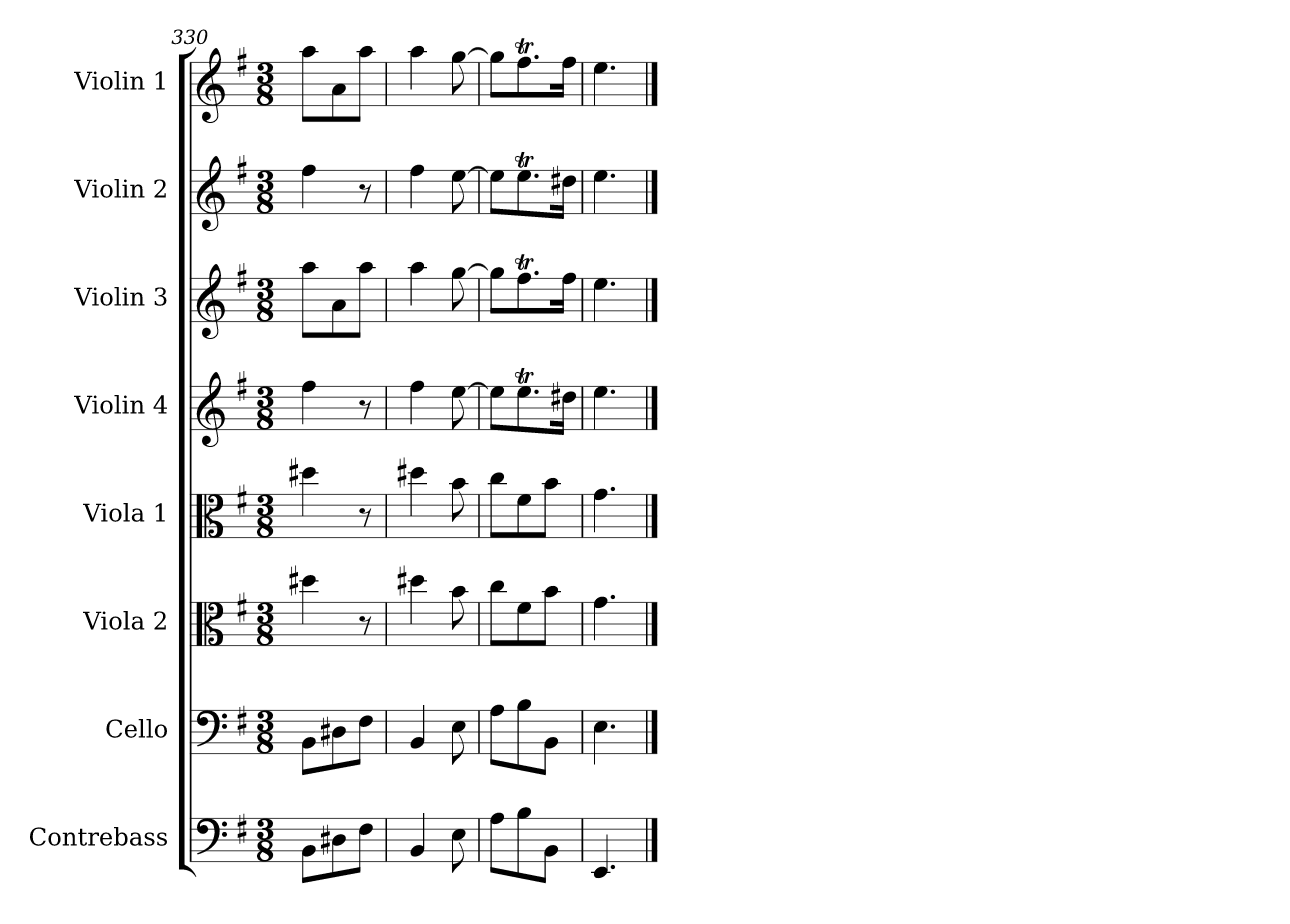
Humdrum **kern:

**kern	**kern	**kern	**kern	**kern	**kern	**kern	**kern
*part8	*part7	*part6	*part5	*part4	*part3	*part2	*part1
*staff8	*staff7	*staff6	*staff5	*staff4	*staff3	*staff2	*staff1
*I"Contrebass	*I"Cello	*I"Viola 2	*I"Viola 1	*I"Violin 4	*I"Violin 3	*I"Violin 2	*I"Violin 1
*I'Cb.	*	*I'Vla. 2	*I'Vla. 1	*I'Vln. 4	*I'Vln. 3	*I'Vln. 2	*I'Vln. 1
*clefF4	*clefF4	*clefC3	*clefC3	*clefG2	*clefG2	*clefG2	*clefG2
*ITrd7c12	*	*	*	*	*	*	*
*k[f#]	*k[f#]	*k[f#]	*k[f#]	*k[f#]	*k[f#]	*k[f#]	*k[f#]
*M3/8	*M3/8	*M3/8	*M3/8	*M3/8	*M3/8	*M3/8	*M3/8
=330	=330	=330	=330	=330	=330	=330	=330
8BBB\L	8BB\L	4dd#X\	4dd#X\	4ff#\	8aa\L	4ff#\	8aa\L
8DD#X\	8D#X\	.	.	.	8a\	.	8a\
8FF#\J	8F#\J	8r	8r	8r	8aa\J	8r	8aa\J
=331	=331	=331	=331	=331	=331	=331	=331
4BBB/	4BB/	4dd#X\	4dd#X\	4ff#\	4aa\	4ff#\	4aa\
8EE\	8E\	8b\	8b\	[8ee\	[8gg\	[8ee\	[8gg\
!!LO:PB:g=z
=332	=332	=332	=332	=332	=332	=332	=332
8AA\L	8A\L	8cc\L	8cc\L	8ee\L]	8gg\L]	8ee\L]	8gg\L]
8BB\	8B\	8f#\	8f#\	8.eeT\	8.ff#t\	8.eeT\	8.ff#t\
8BBB\J	8BB\J	8b\J	8b\J	.	.	.	.
.	.	.	.	16dd#X\Jk	16ff#\Jk	16dd#X\Jk	16ff#\Jk
=333	=333	=333	=333	=333	=333	=333	=333
4.EEE/	4.E\	4.g\	4.g\	4.ee\	4.ee\	4.ee\	4.ee\
==	==	==	==	==	==	==	==
*-	*-	*-	*-	*-	*-	*-	*-
